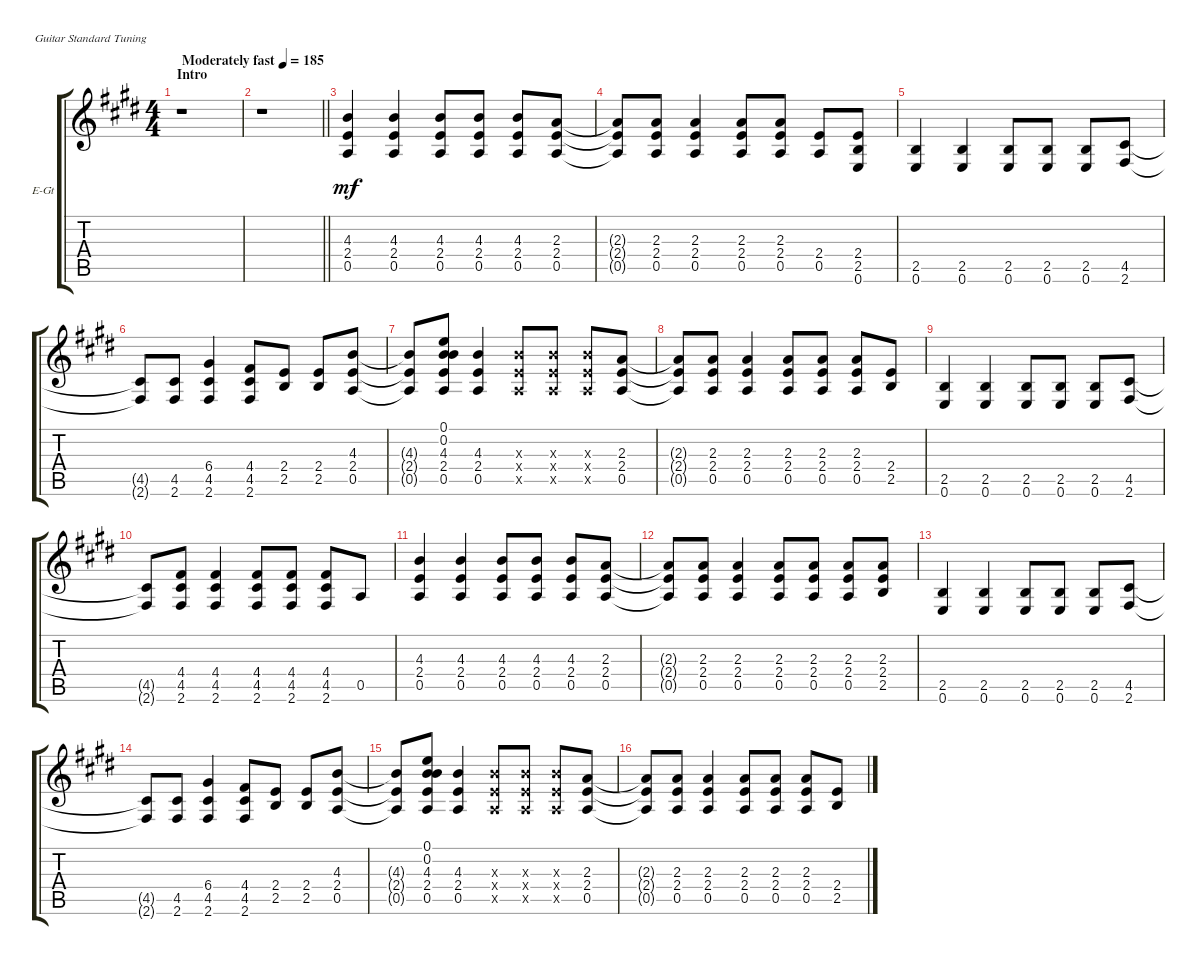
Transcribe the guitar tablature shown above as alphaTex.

\defaultSystemsLayout 4
\bracketExtendMode groupsimilarinstruments
\firstSystemTrackNameOrientation horizontal
\otherSystemsTrackNameOrientation horizontal
\track ("Guitar 2" "E-Gt") {instrument distortionguitar}
\staff {score tabs}
\tuning (E4 B3 G3 D3 A2 E2)
\ts (4 4)
\section ("" "Intro")
\tempo (185 "Moderately fast")
\clef g2
\scale
0.544118
\ks e
r.1{dy mf instrument distortionguitar} |
\scale
0.227941
\barLineRight lightlight
r.1 |
\scale
0.227941 (0.5 2.4 4.3).4 (0.5 2.4 4.3).4 (0.5 2.4 4.3).8 (0.5 2.4 4.3).8 (0.5 2.4 4.3).8 (0.5 2.4 2.3).8 |
\scale
0.333333 (0.5{t} 2.4{t} 2.3{t}).8 (0.5 2.4 2.3).8 (0.5 2.4 2.3).4 (0.5 2.4 2.3).8 (0.5 2.4 2.3).8 (0.5 2.4).8 (2.4 0.6 2.5).8 |
\scale
0.333333 (2.5 0.6).4 (2.5 0.6).4 (2.5 0.6).8 (2.5 0.6).8 (2.5 0.6).8 (2.6 4.5).8 |
\scale
0.333333 (4.5{t} 2.6{t}).8 (4.5 2.6).8 (2.6 4.5 6.4).4 (2.6 4.5 4.4).8 (2.4 2.5).8 (2.4 2.5).8 (0.5 2.4 4.3).8 |
\scale
0.333333 (0.5{t} 2.4{t} 4.3{t}).8 (0.5 2.4 4.3 0.2 0.1).8 (0.5 2.4 4.3).4 (0.5{x} 2.4{x} 4.3{x}).8 (0.5{x} 2.4{x} 4.3{x}).8 (0.5{x} 2.4{x} 4.3{x}).8 (0.5 2.4 2.3).8 |
\scale
0.333333 (0.5{t} 2.4{t} 2.3{t}).8 (0.5 2.4 2.3).8 (0.5 2.4 2.3).4 (0.5 2.4 2.3).8 (0.5 2.4 2.3).8 (0.5 2.4 2.3).8 (2.5 2.4).8 |
\scale
0.333333 (2.5 0.6).4 (2.5 0.6).4 (2.5 0.6).8 (2.5 0.6).8 (2.5 0.6).8 (2.6 4.5).8 |
\scale
0.333333 (4.5{t} 2.6{t}).8 (4.5 2.6 4.4).8 (2.6 4.5 4.4).4 (2.6 4.5 4.4).8 (2.6 4.5 4.4).8 (2.6 4.5 4.4).8 0.5.8 |
\scale
0.333333 (0.5 2.4 4.3).4 (0.5 2.4 4.3).4 (0.5 2.4 4.3).8 (0.5 2.4 4.3).8 (0.5 2.4 4.3).8 (0.5 2.4 2.3).8 |
\scale
0.333333 (0.5{t} 2.4{t} 2.3{t}).8 (0.5 2.4 2.3).8 (0.5 2.4 2.3).4 (0.5 2.4 2.3).8 (0.5 2.4 2.3).8 (0.5 2.4 2.3).8 (2.4 2.5 2.3).8 |
\scale
0.333333 (2.5 0.6).4 (2.5 0.6).4 (2.5 0.6).8 (2.5 0.6).8 (2.5 0.6).8 (2.6 4.5).8 |
\scale
0.333333 (4.5{t} 2.6{t}).8 (4.5 2.6).8 (2.6 4.5 6.4).4 (2.6 4.5 4.4).8 (2.4 2.5).8 (2.4 2.5).8 (0.5 2.4 4.3).8 |
\scale
0.333333 (0.5{t} 2.4{t} 4.3{t}).8 (0.5 2.4 4.3 0.2 0.1).8 (0.5 2.4 4.3).4 (0.5{x} 2.4{x} 4.3{x}).8 (0.5{x} 2.4{x} 4.3{x}).8 (0.5{x} 2.4{x} 4.3{x}).8 (0.5 2.4 2.3).8 |
\scale
0.333333 (0.5{t} 2.4{t} 2.3{t}).8 (0.5 2.4 2.3).8 (0.5 2.4 2.3).4 (0.5 2.4 2.3).8 (0.5 2.4 2.3).8 (0.5 2.4 2.3).8 (2.5 2.4).8
